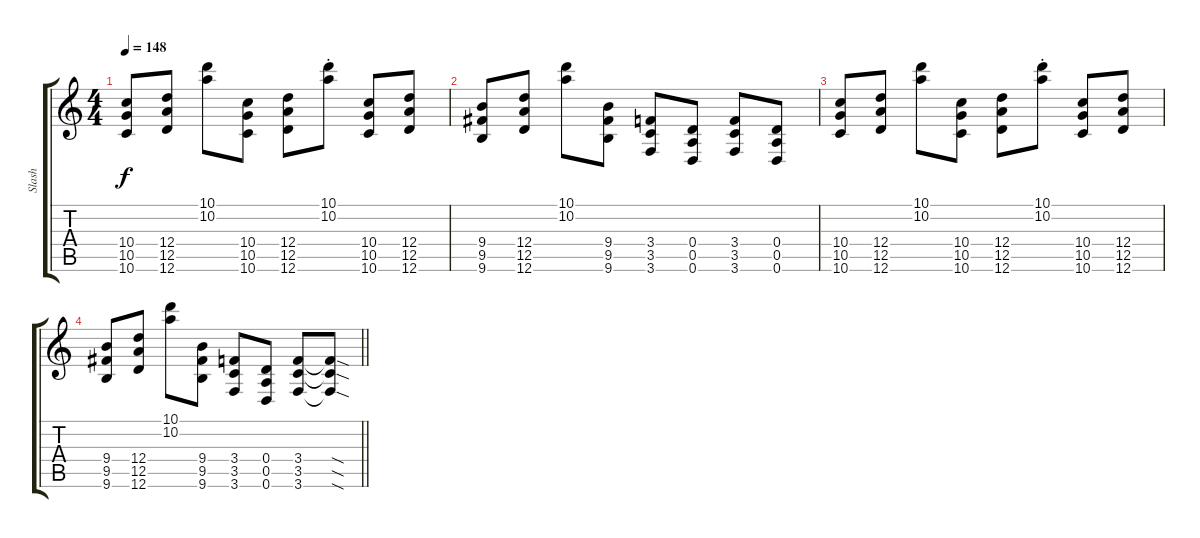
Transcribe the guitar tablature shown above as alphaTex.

\track ("Slash" "Slash") {instrument overdrivenguitar}
\staff {score tabs}
\tuning (E4 B3 G3 D3 A2 D2) {hide}
\ts (4 4)
\tempo 148
\clef g2
\ks c
(10.4 10.5 10.6).8{dy f} (12.4 12.5 12.6).8 (10.1 10.2).8 (10.4 10.5 10.6).8 (12.4 12.5 12.6).8 (10.1{st} 10.2{st}).8 (10.4 10.5 10.6).8 (12.4 12.5 12.6).8 |
(9.4 9.5 9.6).8 (12.4 12.5 12.6).8 (10.1 10.2).8 (9.4 9.5 9.6).8 (3.4 3.5 3.6).8 (0.4 0.5 0.6).8 (3.4 3.5 3.6).8 (0.4 0.5 0.6).8 |
(10.4 10.5 10.6).8 (12.4 12.5 12.6).8 (10.1 10.2).8 (10.4 10.5 10.6).8 (12.4 12.5 12.6).8 (10.1{st} 10.2{st}).8 (10.4 10.5 10.6).8 (12.4 12.5 12.6).8 |
\barLineRight lightlight
(9.4 9.5 9.6).8 (12.4 12.5 12.6).8 (10.1 10.2).8 (9.4 9.5 9.6).8 (3.4 3.5 3.6).8 (0.4 0.5 0.6).8 (3.4 3.5 3.6).8 (3.4{sod t} 3.5{sod t} 3.6{sod t}).8
